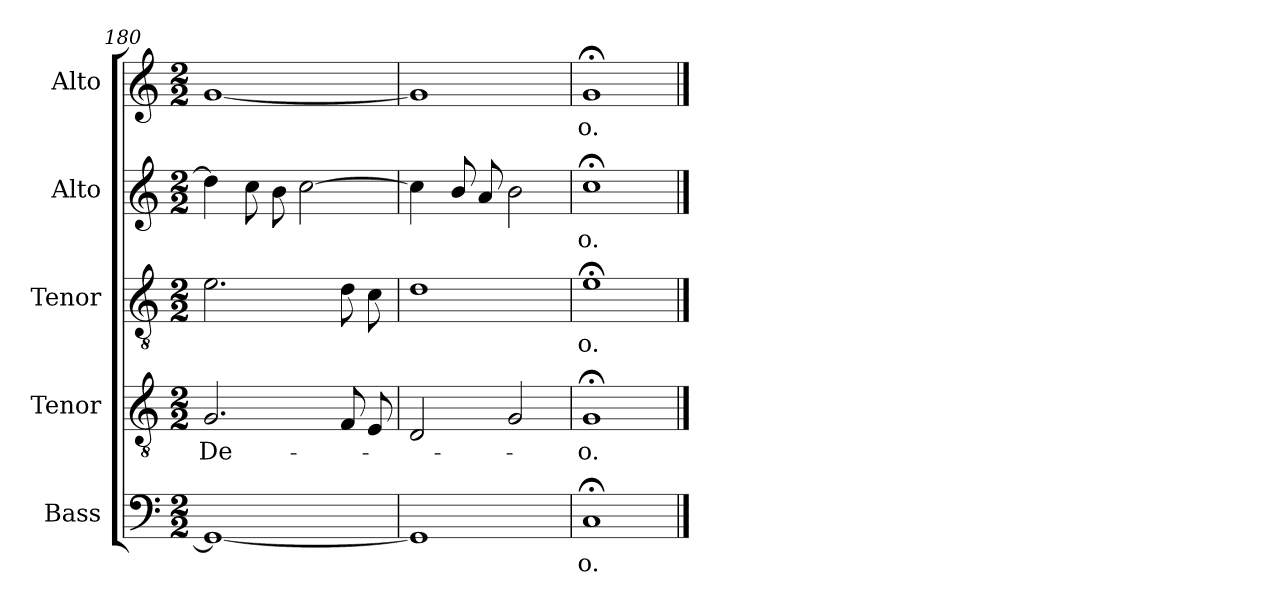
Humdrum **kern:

**kern	**text	**kern	**text	**kern	**text	**kern	**text	**kern	**text
*part5	*part5	*part4	*part4	*part3	*part3	*part2	*part2	*part1	*part1
*staff5	*staff5	*staff4	*staff4	*staff3	*staff3	*staff2	*staff2	*staff1	*staff1
*I"Bass	*	*I"Tenor	*	*I"Tenor	*	*I"Alto	*	*I"Alto	*
*I'B.	*	*	*	*I'T.	*	*I'A.	*	*I'A.	*
*clefF4	*	*clefGv2	*	*clefGv2	*	*clefG2	*	*clefG2	*
*	*	*ITrd7c12	*	*ITrd7c12	*	*	*	*	*
*k[]	*	*k[]	*	*k[]	*	*k[]	*	*k[]	*
*C:	*	*C:	*	*C:	*	*C:	*	*C:	*
*M2/2	*	*M2/2	*	*M2/2	*	*M2/2	*	*M2/2	*
=180	=180	=180	=180	=180	=180	=180	=180	=180	=180
!	!	!	!LO:LY:b:color=#000000	!	!	!	!	!	!
1GGi_	.	2.GGi/	De-	2.Ei\	.	4ddi\]	.	[1gi	.
.	.	.	.	.	.	8cci\	.	.	.
.	.	.	.	.	.	8bi\	.	.	.
.	.	.	.	.	.	[2cci\	.	.	.
.	.	8FFi/	.	8Di\	.	.	.	.	.
.	.	8EEi/	.	8Ci\	.	.	.	.	.
=181	=181	=181	=181	=181	=181	=181	=181	=181	=181
1GGi]	.	2DDi/	.	1Di	.	4cci\]	.	1gi]	.
.	.	.	.	.	.	8bi/	.	.	.
.	.	.	.	.	.	8ai/	.	.	.
.	.	2GGi/	.	.	.	2bi\	.	.	.
=182	=182	=182	=182	=182	=182	=182	=182	=182	=182
!	!LO:LY:b:color=#000000	!	!	!	!	!	!	!	!
!	!	!	!LO:LY:b:color=#000000	!	!	!	!	!	!
!	!	!	!	!	!LO:LY:b:color=#000000	!	!	!	!
!	!	!	!	!	!	!	!LO:LY:b:color=#000000	!	!
!	!	!	!	!	!	!	!	!	!LO:LY:b:color=#000000
1C;i	-o.	1GG;i	-o.	1E;i	-o.	1cc;i	-o.	1g;i	-o.
==	==	==	==	==	==	==	==	==	==
*-	*-	*-	*-	*-	*-	*-	*-	*-	*-
